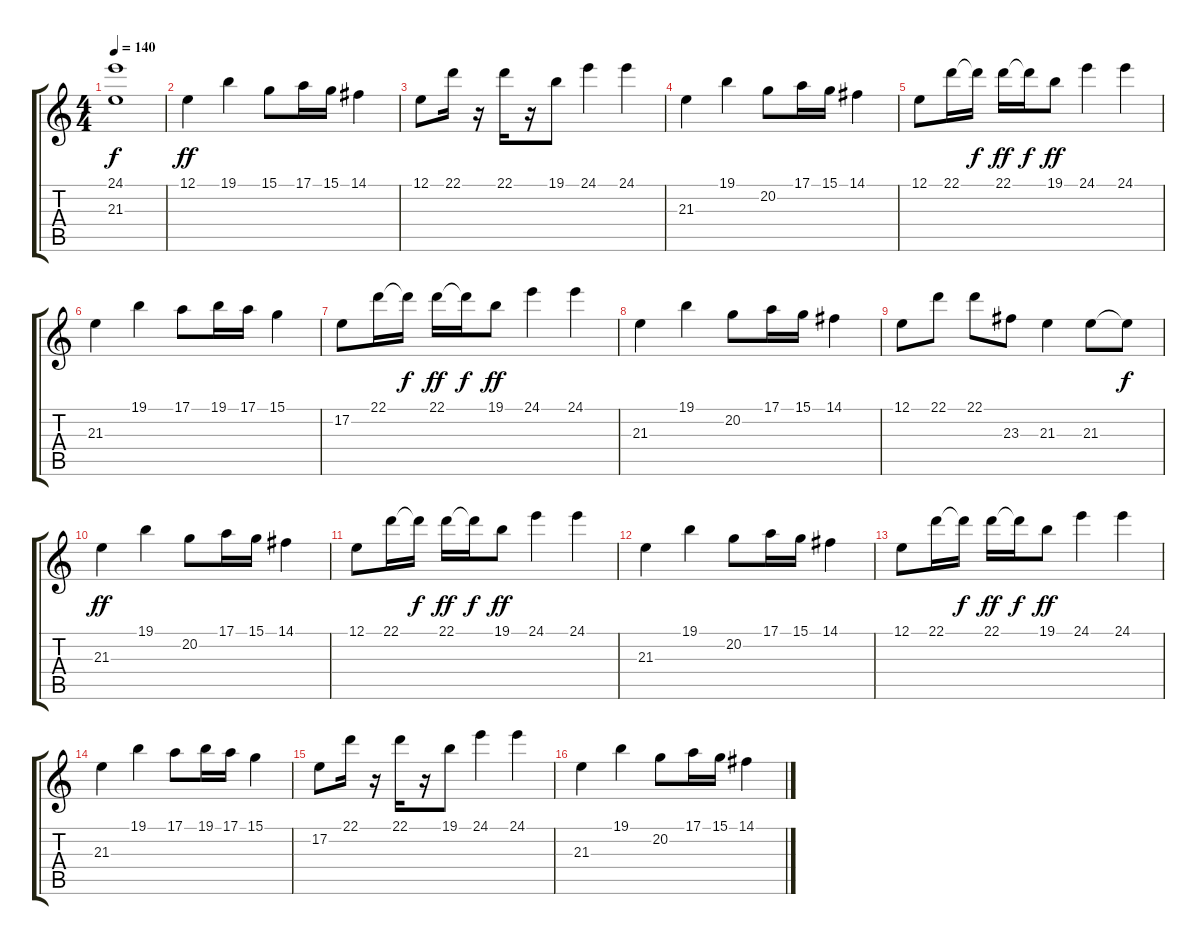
\track "" {instrument piccolo}
\staff {score tabs}
\tuning (E4 B3 G3 D3 A2 E2) {hide}
\ts (4 4)
\tempo 140
\clef g2
\ks c
(24.1{t} 21.3{t}).1{dy f} |
12.1.4{dy ff} 19.1.4 15.1.8 17.1.16 15.1.16 14.1.4 |
12.1.8 22.1.16 r.16 22.1.16 r.16 19.1.8 24.1.4 24.1.4 |
21.3.4 19.1.4 20.2.8 17.1.16 15.1.16 14.1.4 |
12.1.8 22.1.16 22.1{t}.16{dy f} 22.1.16{dy ff} 22.1{t}.16{dy f} 19.1.8{dy ff} 24.1.4 24.1.4 |
21.3.4 19.1.4 17.1.8 19.1.16 17.1.16 15.1.4 |
17.2.8 22.1.16 22.1{t}.16{dy f} 22.1.16{dy ff} 22.1{t}.16{dy f} 19.1.8{dy ff} 24.1.4 24.1.4 |
21.3.4 19.1.4 20.2.8 17.1.16 15.1.16 14.1.4 |
12.1.8 22.1.8 22.1.8 23.3.8 21.3.4 21.3.8 21.3{t}.8{dy f} |
21.3.4{dy ff} 19.1.4 20.2.8 17.1.16 15.1.16 14.1.4 |
12.1.8 22.1.16 22.1{t}.16{dy f} 22.1.16{dy ff} 22.1{t}.16{dy f} 19.1.8{dy ff} 24.1.4 24.1.4 |
21.3.4 19.1.4 20.2.8 17.1.16 15.1.16 14.1.4 |
12.1.8 22.1.16 22.1{t}.16{dy f} 22.1.16{dy ff} 22.1{t}.16{dy f} 19.1.8{dy ff} 24.1.4 24.1.4 |
21.3.4 19.1.4 17.1.8 19.1.16 17.1.16 15.1.4 |
17.2.8 22.1.16 r.16 22.1.16 r.16 19.1.8 24.1.4 24.1.4 |
21.3.4 19.1.4 20.2.8 17.1.16 15.1.16 14.1.4
